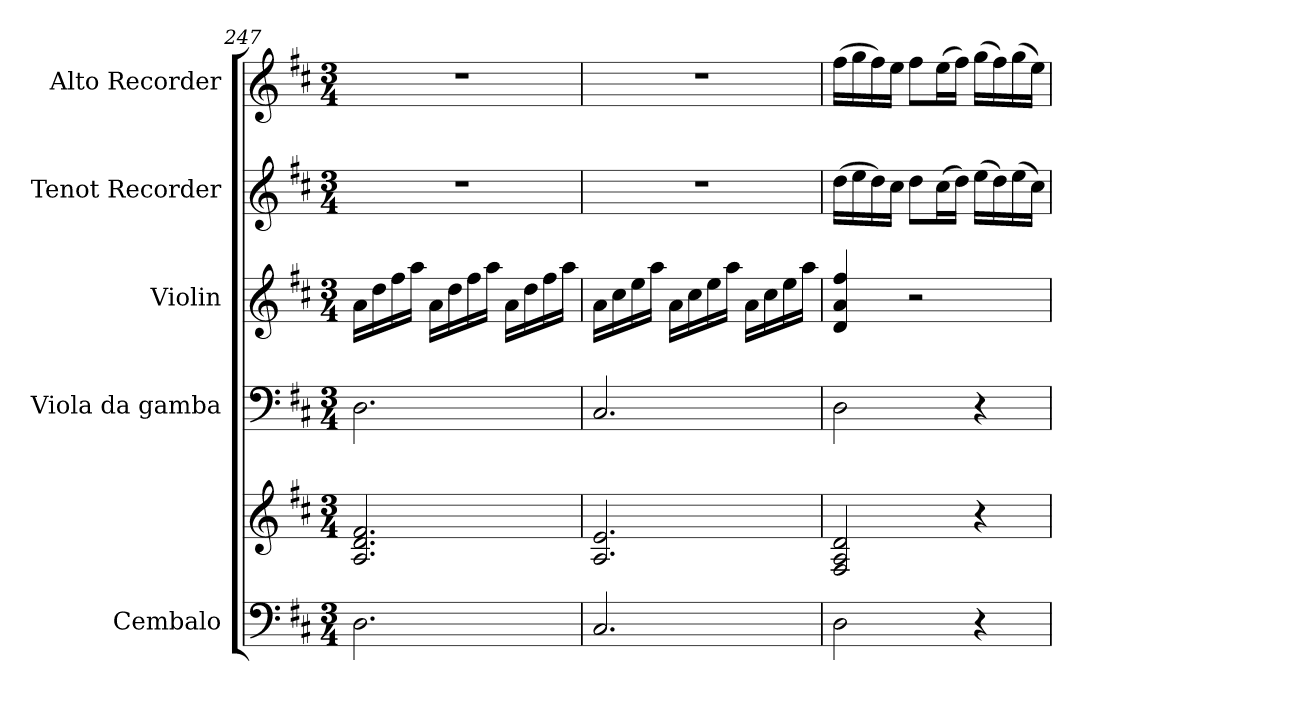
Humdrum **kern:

**kern	**kern	**kern	**kern	**kern	**kern
*part5	*part5	*part4	*part3	*part2	*part1
*staff6	*staff5	*staff4	*staff3	*staff2	*staff1
*I"Cembalo	*	*I"Viola da gamba	*I"Violin	*I"Tenot Recorder	*I"Alto Recorder
*	*	*I'Vla. d. g.	*I'Vln.	*I'T. Rec.	*I'A. Rec
*clefF4	*clefG2	*clefF4	*clefG2	*clefG2	*clefG2
*k[f#c#]	*k[f#c#]	*k[f#c#]	*k[f#c#]	*k[f#c#]	*k[f#c#]
*M3/4	*M3/4	*M3/4	*M3/4	*M3/4	*M3/4
=247	=247	=247	=247	=247	=247
2.D\	2.A/ 2.d/ 2.f#/	2.D\	16a\LL	2.r	2.r
.	.	.	16dd\	.	.
.	.	.	16ff#\	.	.
.	.	.	16aa\JJ	.	.
.	.	.	16a\LL	.	.
.	.	.	16dd\	.	.
.	.	.	16ff#\	.	.
.	.	.	16aa\JJ	.	.
.	.	.	16a\LL	.	.
.	.	.	16dd\	.	.
.	.	.	16ff#\	.	.
.	.	.	16aa\JJ	.	.
=248	=248	=248	=248	=248	=248
2.C#/	2.A/ 2.e/	2.C#/	16a\LL	2.r	2.r
.	.	.	16cc#\	.	.
.	.	.	16ee\	.	.
.	.	.	16aa\JJ	.	.
.	.	.	16a\LL	.	.
.	.	.	16cc#\	.	.
.	.	.	16ee\	.	.
.	.	.	16aa\JJ	.	.
.	.	.	16a\LL	.	.
.	.	.	16cc#\	.	.
.	.	.	16ee\	.	.
.	.	.	16aa\JJ	.	.
=249	=249	=249	=249	=249	=249
2D\	2F#/ 2A/ 2d/	2D\	4d/ 4a/ 4ff#/	(16dd\LL	(16ff#\LL
.	.	.	.	16ee\	16gg\
.	.	.	.	16dd\)	16ff#\)
.	.	.	.	16cc#\JJ	16ee\JJ
.	.	.	2r	8dd\L	8ff#\L
.	.	.	.	(16cc#\L	(16ee\L
.	.	.	.	16dd\JJ)	16ff#\JJ)
4r	4r	4r	.	(16ee\LL	(16gg\LL
.	.	.	.	16dd\)	16ff#\)
.	.	.	.	(16ee\	(16gg\
.	.	.	.	16cc#\JJ)	16ee\JJ)
=	=	=	=	=	=
*-	*-	*-	*-	*-	*-
